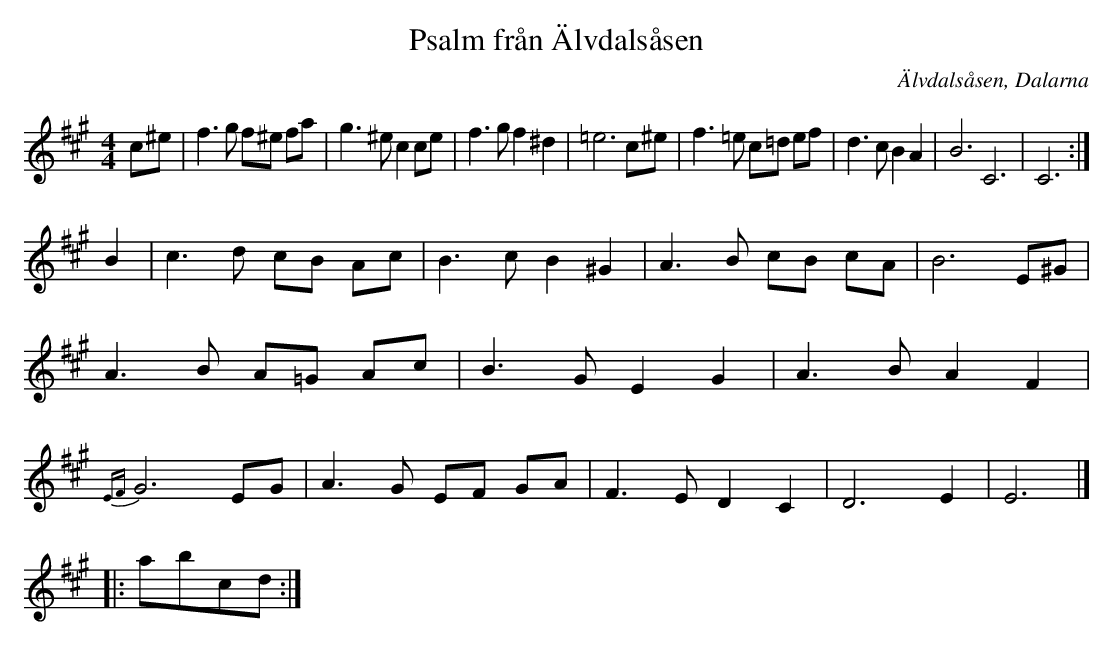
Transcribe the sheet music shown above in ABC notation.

X:1
T:Psalm från Älvdalsåsen
O:Älvdalsåsen, Dalarna
M:4/4
L:1/8
K:A
c^e | f3 g f^e fa | g3 ^e c2 ce | f3 g f2 ^d2 | =e6 c^e | f3=e c=d ef | d3c B2 A2 | B6C6 | C6 :|]
B2 | c3d cB Ac | B3cB2^G2 | A3B cB cA | B6E^G | A3B A=G Ac| B3G E2G2| A3BA2 F2| {EF}G6EG| A3G EF GA | F3ED2C2 | D6E2 | E6 |]
|: abcd :|
